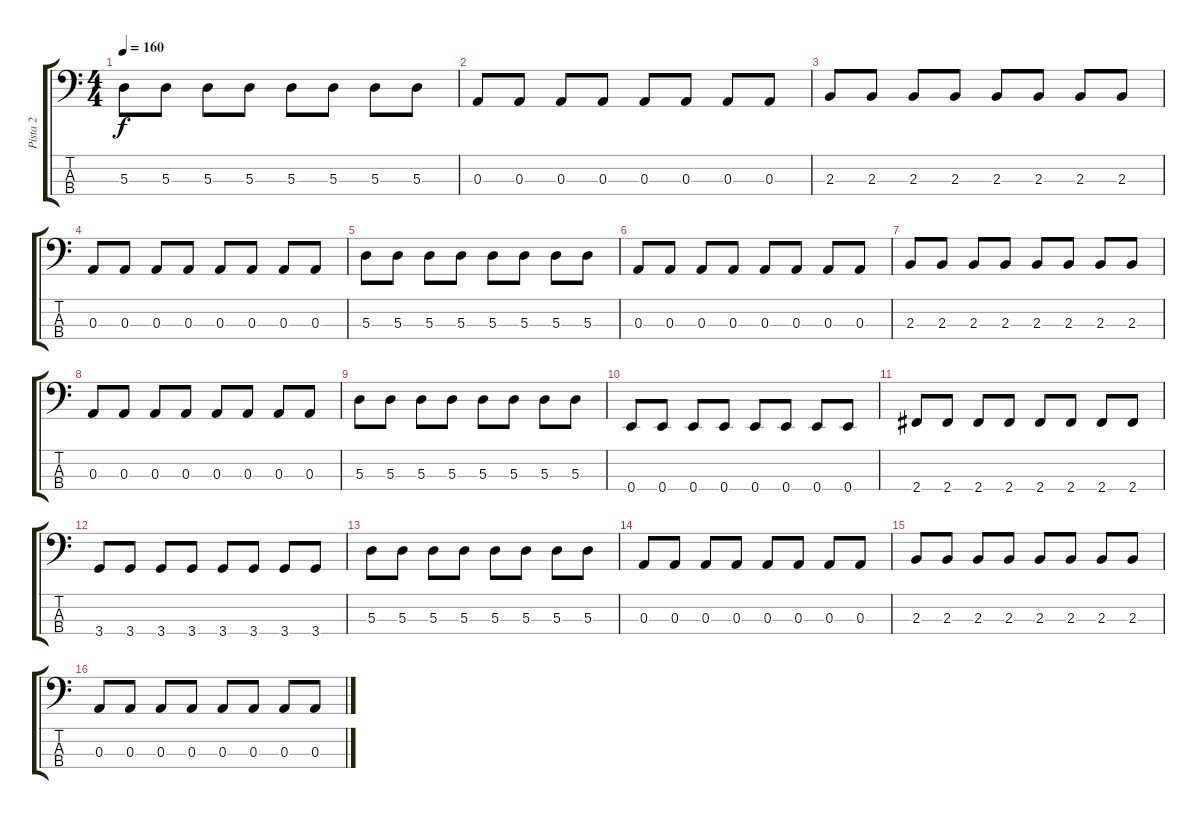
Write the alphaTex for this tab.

\track ("Pista 2" "Pista 2") {instrument electricbassfinger}
\staff {score tabs}
\tuning (G2 D2 A1 E1) {hide}
\ts (4 4)
\tempo 160
\clef f4
\ks c
5.3.8{dy f} 5.3.8 5.3.8 5.3.8 5.3.8 5.3.8 5.3.8 5.3.8 |
0.3.8 0.3.8 0.3.8 0.3.8 0.3.8 0.3.8 0.3.8 0.3.8 |
2.3.8 2.3.8 2.3.8 2.3.8 2.3.8 2.3.8 2.3.8 2.3.8 |
0.3.8 0.3.8 0.3.8 0.3.8 0.3.8 0.3.8 0.3.8 0.3.8 |
5.3.8 5.3.8 5.3.8 5.3.8 5.3.8 5.3.8 5.3.8 5.3.8 |
0.3.8 0.3.8 0.3.8 0.3.8 0.3.8 0.3.8 0.3.8 0.3.8 |
2.3.8 2.3.8 2.3.8 2.3.8 2.3.8 2.3.8 2.3.8 2.3.8 |
0.3.8 0.3.8 0.3.8 0.3.8 0.3.8 0.3.8 0.3.8 0.3.8 |
5.3.8 5.3.8 5.3.8 5.3.8 5.3.8 5.3.8 5.3.8 5.3.8 |
0.4.8 0.4.8 0.4.8 0.4.8 0.4.8 0.4.8 0.4.8 0.4.8 |
2.4.8 2.4.8 2.4.8 2.4.8 2.4.8 2.4.8 2.4.8 2.4.8 |
3.4.8 3.4.8 3.4.8 3.4.8 3.4.8 3.4.8 3.4.8 3.4.8 |
5.3.8 5.3.8 5.3.8 5.3.8 5.3.8 5.3.8 5.3.8 5.3.8 |
0.3.8 0.3.8 0.3.8 0.3.8 0.3.8 0.3.8 0.3.8 0.3.8 |
2.3.8 2.3.8 2.3.8 2.3.8 2.3.8 2.3.8 2.3.8 2.3.8 |
0.3.8 0.3.8 0.3.8 0.3.8 0.3.8 0.3.8 0.3.8 0.3.8
